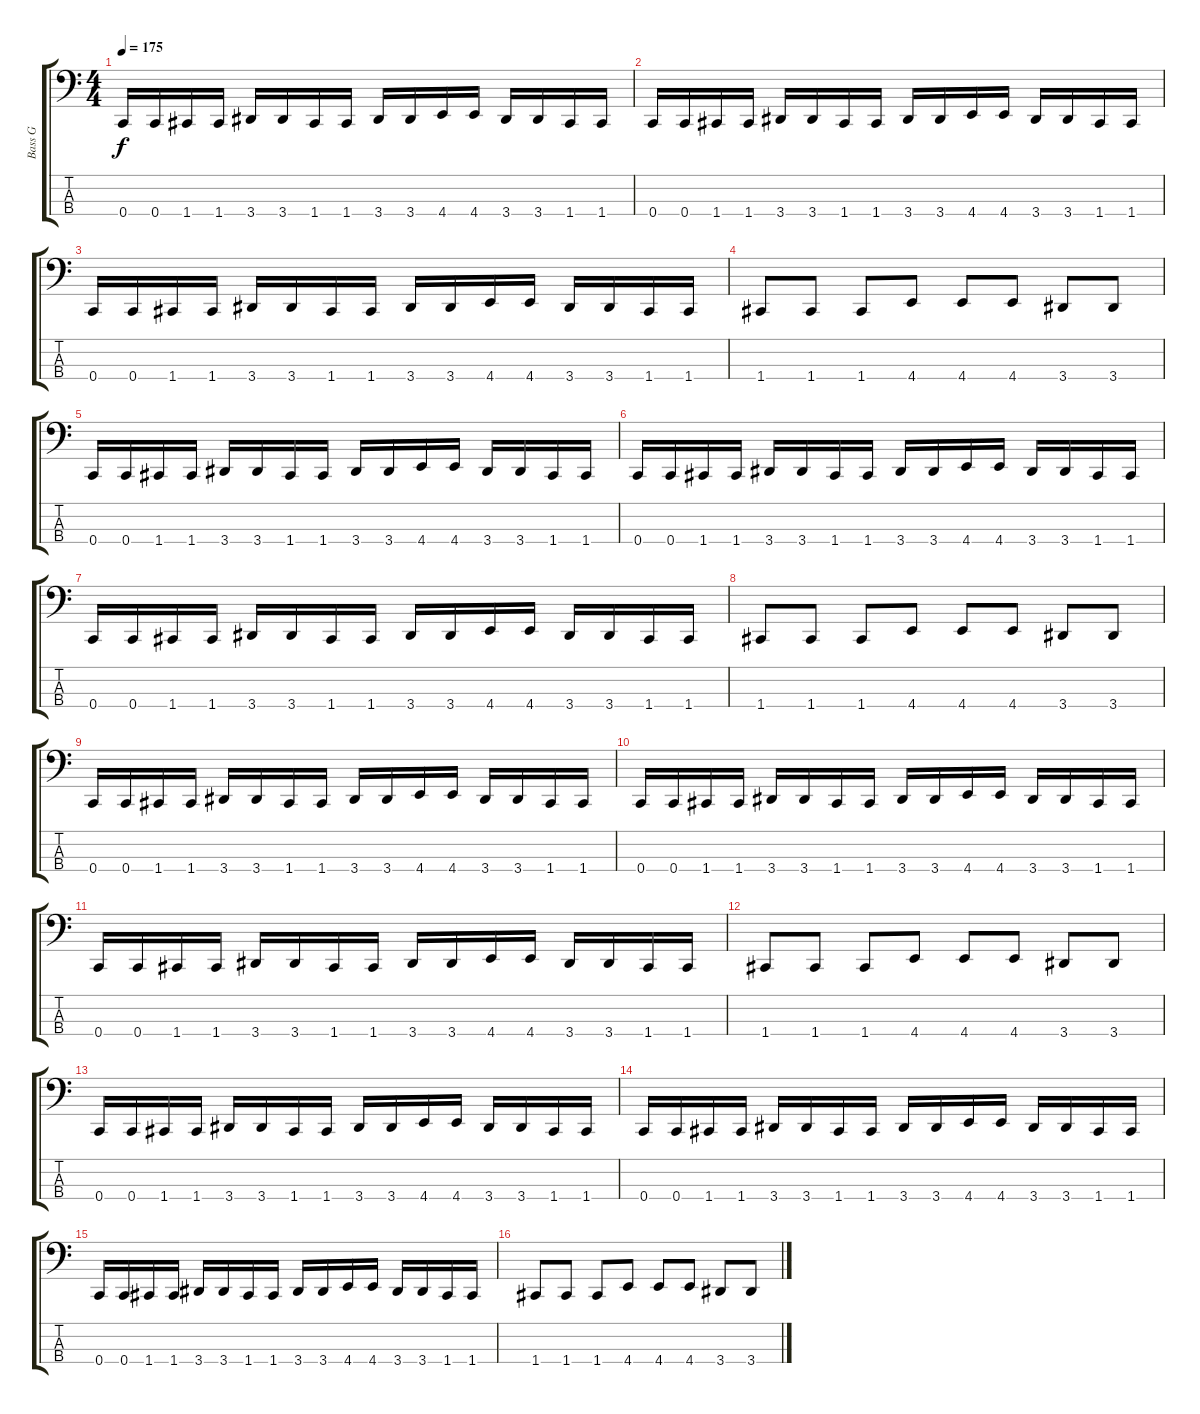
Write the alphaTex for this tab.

\track ("Bass G" "Bass G") {instrument electricbasspick}
\staff {score tabs}
\tuning (Eb2 Bb1 F1 C1) {hide}
\ts (4 4)
\tempo 175
\clef f4
\ks c
0.4.16{dy f} 0.4.16 1.4.16 1.4.16 3.4.16 3.4.16 1.4.16 1.4.16 3.4.16 3.4.16 4.4.16 4.4.16 3.4.16 3.4.16 1.4.16 1.4.16 |
0.4.16 0.4.16 1.4.16 1.4.16 3.4.16 3.4.16 1.4.16 1.4.16 3.4.16 3.4.16 4.4.16 4.4.16 3.4.16 3.4.16 1.4.16 1.4.16 |
0.4.16 0.4.16 1.4.16 1.4.16 3.4.16 3.4.16 1.4.16 1.4.16 3.4.16 3.4.16 4.4.16 4.4.16 3.4.16 3.4.16 1.4.16 1.4.16 |
1.4.8 1.4.8 1.4.8 4.4.8 4.4.8 4.4.8 3.4.8 3.4.8 |
0.4.16 0.4.16 1.4.16 1.4.16 3.4.16 3.4.16 1.4.16 1.4.16 3.4.16 3.4.16 4.4.16 4.4.16 3.4.16 3.4.16 1.4.16 1.4.16 |
0.4.16 0.4.16 1.4.16 1.4.16 3.4.16 3.4.16 1.4.16 1.4.16 3.4.16 3.4.16 4.4.16 4.4.16 3.4.16 3.4.16 1.4.16 1.4.16 |
0.4.16 0.4.16 1.4.16 1.4.16 3.4.16 3.4.16 1.4.16 1.4.16 3.4.16 3.4.16 4.4.16 4.4.16 3.4.16 3.4.16 1.4.16 1.4.16 |
1.4.8 1.4.8 1.4.8 4.4.8 4.4.8 4.4.8 3.4.8 3.4.8 |
0.4.16 0.4.16 1.4.16 1.4.16 3.4.16 3.4.16 1.4.16 1.4.16 3.4.16 3.4.16 4.4.16 4.4.16 3.4.16 3.4.16 1.4.16 1.4.16 |
0.4.16 0.4.16 1.4.16 1.4.16 3.4.16 3.4.16 1.4.16 1.4.16 3.4.16 3.4.16 4.4.16 4.4.16 3.4.16 3.4.16 1.4.16 1.4.16 |
0.4.16 0.4.16 1.4.16 1.4.16 3.4.16 3.4.16 1.4.16 1.4.16 3.4.16 3.4.16 4.4.16 4.4.16 3.4.16 3.4.16 1.4.16 1.4.16 |
1.4.8 1.4.8 1.4.8 4.4.8 4.4.8 4.4.8 3.4.8 3.4.8 |
0.4.16 0.4.16 1.4.16 1.4.16 3.4.16 3.4.16 1.4.16 1.4.16 3.4.16 3.4.16 4.4.16 4.4.16 3.4.16 3.4.16 1.4.16 1.4.16 |
0.4.16 0.4.16 1.4.16 1.4.16 3.4.16 3.4.16 1.4.16 1.4.16 3.4.16 3.4.16 4.4.16 4.4.16 3.4.16 3.4.16 1.4.16 1.4.16 |
0.4.16 0.4.16 1.4.16 1.4.16 3.4.16 3.4.16 1.4.16 1.4.16 3.4.16 3.4.16 4.4.16 4.4.16 3.4.16 3.4.16 1.4.16 1.4.16 |
1.4.8 1.4.8 1.4.8 4.4.8 4.4.8 4.4.8 3.4.8 3.4.8
